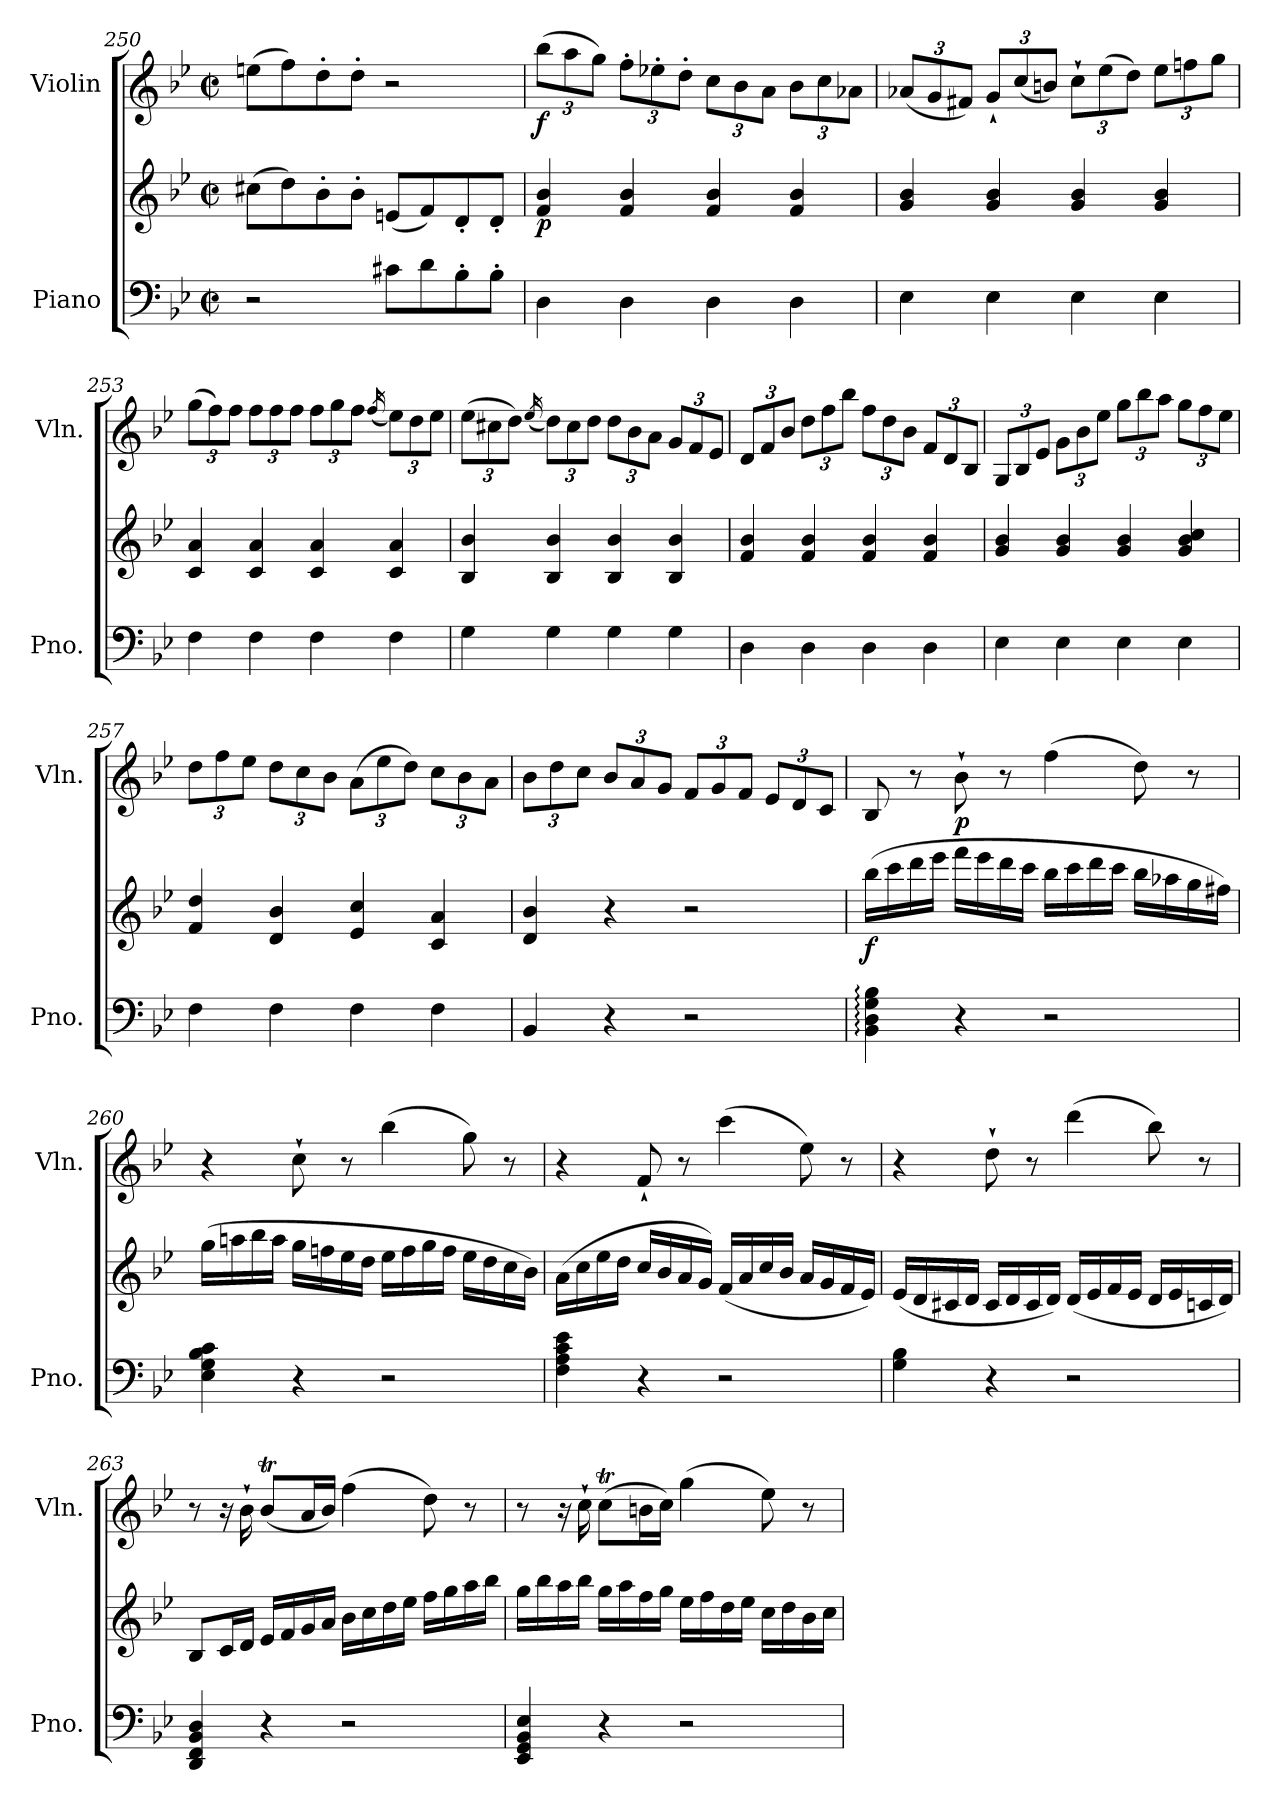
**kern	**kern	**dynam	**kern	**dynam
*part2	*part2	*part2	*part1	*part1
*staff3	*staff2	*staff2/3	*staff1	*staff1
*I"Piano	*	*	*I"Violin	*
*I'Pno.	*	*	*I'Vln.	*
*clefF4	*clefG2	*	*clefG2	*
*k[b-e-]	*k[b-e-]	*	*k[b-e-]	*
*M2/2	*M2/2	*	*M2/2	*
*met(c|)	*met(c|)	*	*met(c|)	*
=250	=250	=250	=250	=250
2r	(>8cc#X\L	.	(>8een\L	.
.	8dd\)	.	8ff\)	.
.	8b-'\	.	8dd'\	.
.	8b-'\J	.	8dd'\J	.
8c#X\L	(<8en/L	.	2r	.
8d\	8f/)	.	.	.
8B-'\	8d'/	.	.	.
8B-'\J	8d'/J	.	.	.
=251	=251	=251	=251	=251
*	*	*	*Xbrackettup	*
!	!	!LO:DY:b	!	!LO:DY:b
4D\	4f/ 4b-/	p	(>12bb-\L	f
.	.	.	12aa\	.
.	.	.	12gg\J)	.
4D\	4f/ 4b-/	.	12ff'\L	.
.	.	.	12ee-X'\	.
.	.	.	12dd'\J	.
4D\	4f/ 4b-/	.	12cc\L	.
.	.	.	12b-\	.
.	.	.	12a\J	.
4D\	4f/ 4b-/	.	12b-\L	.
.	.	.	12cc\	.
.	.	.	12a-X\J	.
=252	=252	=252	=252	=252
4E-\	4g/ 4b-/	.	(<12a-X/L	.
.	.	.	12g/	.
.	.	.	12f#X/J)	.
4E-\	4g/ 4b-/	.	12g`/L	.
.	.	.	(<12cc/	.
.	.	.	12bn/J)	.
4E-\	4g/ 4b-/	.	12cc`\L	.
.	.	.	(>12ee-\	.
.	.	.	12dd\J)	.
4E-\	4g/ 4b-/	.	12ee-\L	.
.	.	.	12ffn\	.
.	.	.	12gg\J	.
!!LO:LB:g=z
=253	=253	=253	=253	=253
4F\	4c/ 4a/	.	(>12gg\L	.
.	.	.	12ff\)	.
.	.	.	12ff\J	.
4F\	4c/ 4a/	.	12ff\L	.
.	.	.	12ff\	.
.	.	.	12ff\J	.
4F\	4c/ 4a/	.	12ff\L	.
.	.	.	12gg\	.
.	.	.	12ff\J	.
.	.	.	(<16qff/	.
4F\	4c/ 4a/	.	12ee-\L)	.
.	.	.	12dd\	.
.	.	.	12ee-\J	.
=254	=254	=254	=254	=254
4G\	4B-/ 4b-/	.	(>12ee-\L	.
.	.	.	12cc#X\	.
.	.	.	12dd\J)	.
.	.	.	(<16qee-/	.
4G\	4B-/ 4b-/	.	12dd\L)	.
.	.	.	12cc#\	.
.	.	.	12dd\J	.
4G\	4B-/ 4b-/	.	12dd\L	.
.	.	.	12b-\	.
.	.	.	12a\J	.
4G\	4B-/ 4b-/	.	12g/L	.
.	.	.	12f/	.
.	.	.	12e-/J	.
=255	=255	=255	=255	=255
4D\	4f/ 4b-/	.	12d/L	.
.	.	.	12f/	.
.	.	.	12b-/J	.
4D\	4f/ 4b-/	.	12dd\L	.
.	.	.	12ff\	.
.	.	.	12bb-\J	.
4D\	4f/ 4b-/	.	12ff\L	.
.	.	.	12dd\	.
.	.	.	12b-\J	.
4D\	4f/ 4b-/	.	12f/L	.
.	.	.	12d/	.
.	.	.	12B-/J	.
=256	=256	=256	=256	=256
4E-\	4g/ 4b-/	.	12G/L	.
.	.	.	12B-/	.
.	.	.	12e-/J	.
4E-\	4g/ 4b-/	.	12g\L	.
.	.	.	12b-\	.
.	.	.	12ee-\J	.
4E-\	4g/ 4b-/	.	12gg\L	.
.	.	.	12bb-\	.
.	.	.	12aa\J	.
4E-\	4g/ 4b-/ 4cc/	.	12gg\L	.
.	.	.	12ff\	.
.	.	.	12ee-\J	.
=257	=257	=257	=257	=257
4F\	4f/ 4dd/	.	12dd\L	.
.	.	.	12ff\	.
.	.	.	12ee-\J	.
4F\	4d/ 4b-/	.	12dd\L	.
.	.	.	12cc\	.
.	.	.	12b-\J	.
4F\	4e-/ 4cc/	.	(>12a\L	.
.	.	.	12ee-\	.
.	.	.	12dd\J)	.
4F\	4c/ 4a/	.	12cc\L	.
.	.	.	12b-\	.
.	.	.	12a\J	.
!!LO:LB:g=z
=258	=258	=258	=258	=258
4BB-/	4d/ 4b-/	.	12b-\L	.
.	.	.	12dd\	.
.	.	.	12cc\J	.
4r	4r	.	12b-/L	.
.	.	.	12a/	.
.	.	.	12g/J	.
2r	2r	.	12f/L	.
.	.	.	12g/	.
.	.	.	12f/J	.
.	.	.	12e-/L	.
.	.	.	12d/	.
.	.	.	12c/J	.
=259	=259	=259	=259	=259
!	!	!LO:DY:b	!	!
4BB-\: 4D\: 4G\: 4B-\:	(>16bb-\LL	f	8B-/	.
.	16ccc\	.	.	.
.	16ddd\	.	8r	.
.	16eee-\JJ	.	.	.
!	!	!	!	!LO:DY:b
4r	16fff\LL	.	8b-`\	p
.	16eee-\	.	.	.
.	16ddd\	.	8r	.
.	16ccc\JJ	.	.	.
2r	16bb-\LL	.	(>4ff\	.
.	16ccc\	.	.	.
.	16ddd\	.	.	.
.	16ccc\JJ	.	.	.
.	16bb-\LL	.	8dd\)	.
.	16aa-X\	.	.	.
.	16gg\	.	8r	.
.	16ff#X\JJ)	.	.	.
=260	=260	=260	=260	=260
4E-\ 4G\ 4B-\ 4c\	(>16gg\LL	.	4r	.
.	16aan\	.	.	.
.	16bb-\	.	.	.
.	16aa\JJ	.	.	.
4r	16gg\LL	.	8cc`\	.
.	16ffn\	.	.	.
.	16ee-\	.	8r	.
.	16dd\JJ	.	.	.
2r	16ee-\LL	.	(>4bb-\	.
.	16ff\	.	.	.
.	16gg\	.	.	.
.	16ff\JJ	.	.	.
.	16ee-\LL	.	8gg\)	.
.	16dd\	.	.	.
.	16cc\	.	8r	.
.	16b-\JJ)	.	.	.
!!LO:PB:g=z
=261	=261	=261	=261	=261
4F\ 4A\ 4c\ 4e-\	(>16a\LL	.	4r	.
.	16cc\	.	.	.
.	16ee-\	.	.	.
.	16dd\JJ	.	.	.
4r	16cc/LL	.	8f`/	.
.	16b-/	.	.	.
.	16a/	.	8r	.
.	16g/JJ)	.	.	.
2r	(<16f/LL	.	(>4ccc\	.
.	16a/	.	.	.
.	16cc/	.	.	.
.	16b-/JJ	.	.	.
.	16a/LL	.	8ee-\)	.
.	16g/	.	.	.
.	16f/	.	8r	.
.	16e-/JJ)	.	.	.
=262	=262	=262	=262	=262
4G\ 4B-\	(<16e-/LL	.	4r	.
.	16d/	.	.	.
.	16c#X/	.	.	.
.	16d/JJ	.	.	.
4r	16c#/LL	.	8dd`\	.
.	16d/	.	.	.
.	16c#/	.	8r	.
.	16d/JJ)	.	.	.
2r	(<16d/LL	.	(>4ddd\	.
.	16e-/	.	.	.
.	16f/	.	.	.
.	16e-/JJ	.	.	.
.	16d/LL	.	8bb-\)	.
.	16e-/	.	.	.
.	16cn/	.	8r	.
.	16d/JJ)	.	.	.
=263	=263	=263	=263	=263
4DD/ 4FF/ 4BB-/ 4D/	8B-/L	.	8r	.
.	16c/L	.	16r	.
.	16d/JJ	.	16b-`\	.
4r	16e-/LL	.	(<8b-T/L	.
.	16f/	.	.	.
.	16g/	.	16a/L	.
.	16a/JJ	.	16b-/JJ)	.
2r	16b-\LL	.	(>4ff\	.
.	16cc\	.	.	.
.	16dd\	.	.	.
.	16ee-\JJ	.	.	.
.	16ff\LL	.	8dd\)	.
.	16gg\	.	.	.
.	16aa\	.	8r	.
.	16bb-\JJ	.	.	.
!!LO:LB:g=z
=264	=264	=264	=264	=264
4EE-/ 4GG/ 4BB-/ 4E-/	16gg\LL	.	8r	.
.	16bb-\	.	.	.
.	16aa\	.	16r	.
.	16bb-\JJ	.	16cc`\	.
4r	16gg\LL	.	(>8ccT\L	.
.	16aa\	.	.	.
.	16ff\	.	16bn\L	.
.	16gg\JJ	.	16cc\JJ)	.
2r	16ee-\LL	.	(>4gg\	.
.	16ff\	.	.	.
.	16dd\	.	.	.
.	16ee-\JJ	.	.	.
.	16cc\LL	.	8ee-\)	.
.	16dd\	.	.	.
.	16b-\	.	8r	.
.	16cc\JJ	.	.	.
=	=	=	=	=
*-	*-	*-	*-	*-
